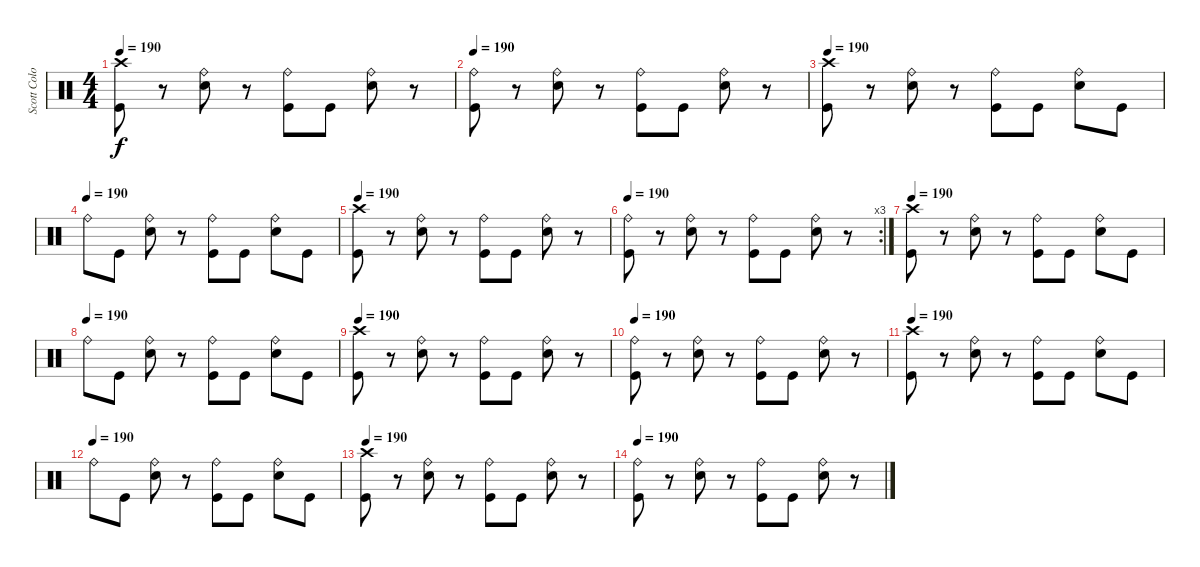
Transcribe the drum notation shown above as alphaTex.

\track ("Scott Colombus" "Scott Colo") {instrument percussion}
\staff {score}
\articulation defaults
\ts (4 4)
\tempo 190
\clef neutral
\ks c
("Crash high (hit)" "Kick (hit)").8{dy f} r.8 ("Ride (bell)" "Snare (hit) 2").8 r.8 ("Ride (bell)" "Kick (hit)").8 "Kick (hit)".8 ("Ride (bell)" "Snare (hit) 2").8 r.8 |
\tempo 190
("Ride (bell)" "Kick (hit)").8 r.8 ("Ride (bell)" "Snare (hit) 2").8 r.8 ("Ride (bell)" "Kick (hit)").8 "Kick (hit)".8 ("Ride (bell)" "Snare (hit) 2").8 r.8 |
\tempo 190
("Crash high (hit)" "Kick (hit)").8 r.8 ("Ride (bell)" "Snare (hit) 2").8 r.8 ("Ride (bell)" "Kick (hit)").8 "Kick (hit)".8 ("Ride (bell)" "Snare (hit) 2").8 "Kick (hit)".8 |
\tempo (190)
"Ride (bell)".8 "Kick (hit)".8 ("Ride (bell)" "Snare (hit) 2").8 r.8 ("Ride (bell)" "Kick (hit)").8 "Kick (hit)".8 ("Ride (bell)" "Snare (hit) 2").8 "Kick (hit)".8 |
\tempo 190
("Crash high (hit)" "Kick (hit)").8 r.8 ("Ride (bell)" "Snare (hit) 2").8 r.8 ("Ride (bell)" "Kick (hit)").8 "Kick (hit)".8 ("Ride (bell)" "Snare (hit) 2").8 r.8 |
\rc 3
\tempo 190
("Ride (bell)" "Kick (hit)").8 r.8 ("Ride (bell)" "Snare (hit) 2").8 r.8 ("Ride (bell)" "Kick (hit)").8 "Kick (hit)".8 ("Ride (bell)" "Snare (hit) 2").8 r.8 |
\tempo 190
("Crash high (hit)" "Kick (hit)").8 r.8 ("Ride (bell)" "Snare (hit) 2").8 r.8 ("Ride (bell)" "Kick (hit)").8 "Kick (hit)".8 ("Ride (bell)" "Snare (hit) 2").8 "Kick (hit)".8 |
\tempo (190)
"Ride (bell)".8 "Kick (hit)".8 ("Ride (bell)" "Snare (hit) 2").8 r.8 ("Ride (bell)" "Kick (hit)").8 "Kick (hit)".8 ("Ride (bell)" "Snare (hit) 2").8 "Kick (hit)".8 |
\tempo 190
("Crash high (hit)" "Kick (hit)").8{volume 0} r.8 ("Ride (bell)" "Snare (hit) 2").8 r.8 ("Ride (bell)" "Kick (hit)").8 "Kick (hit)".8 ("Ride (bell)" "Snare (hit) 2").8 r.8 |
\tempo 190
("Ride (bell)" "Kick (hit)").8 r.8 ("Ride (bell)" "Snare (hit) 2").8 r.8 ("Ride (bell)" "Kick (hit)").8 "Kick (hit)".8 ("Ride (bell)" "Snare (hit) 2").8 r.8 |
\tempo 190
("Crash high (hit)" "Kick (hit)").8 r.8 ("Ride (bell)" "Snare (hit) 2").8 r.8 ("Ride (bell)" "Kick (hit)").8 "Kick (hit)".8 ("Ride (bell)" "Snare (hit) 2").8 "Kick (hit)".8 |
\tempo (190)
"Ride (bell)".8 "Kick (hit)".8 ("Ride (bell)" "Snare (hit) 2").8 r.8 ("Ride (bell)" "Kick (hit)").8 "Kick (hit)".8 ("Ride (bell)" "Snare (hit) 2").8 "Kick (hit)".8 |
\tempo 190
("Crash high (hit)" "Kick (hit)").8 r.8 ("Ride (bell)" "Snare (hit) 2").8 r.8 ("Ride (bell)" "Kick (hit)").8 "Kick (hit)".8 ("Ride (bell)" "Snare (hit) 2").8 r.8 |
\tempo 190
("Ride (bell)" "Kick (hit)").8 r.8 ("Ride (bell)" "Snare (hit) 2").8 r.8 ("Ride (bell)" "Kick (hit)").8 "Kick (hit)".8 ("Ride (bell)" "Snare (hit) 2").8 r.8
